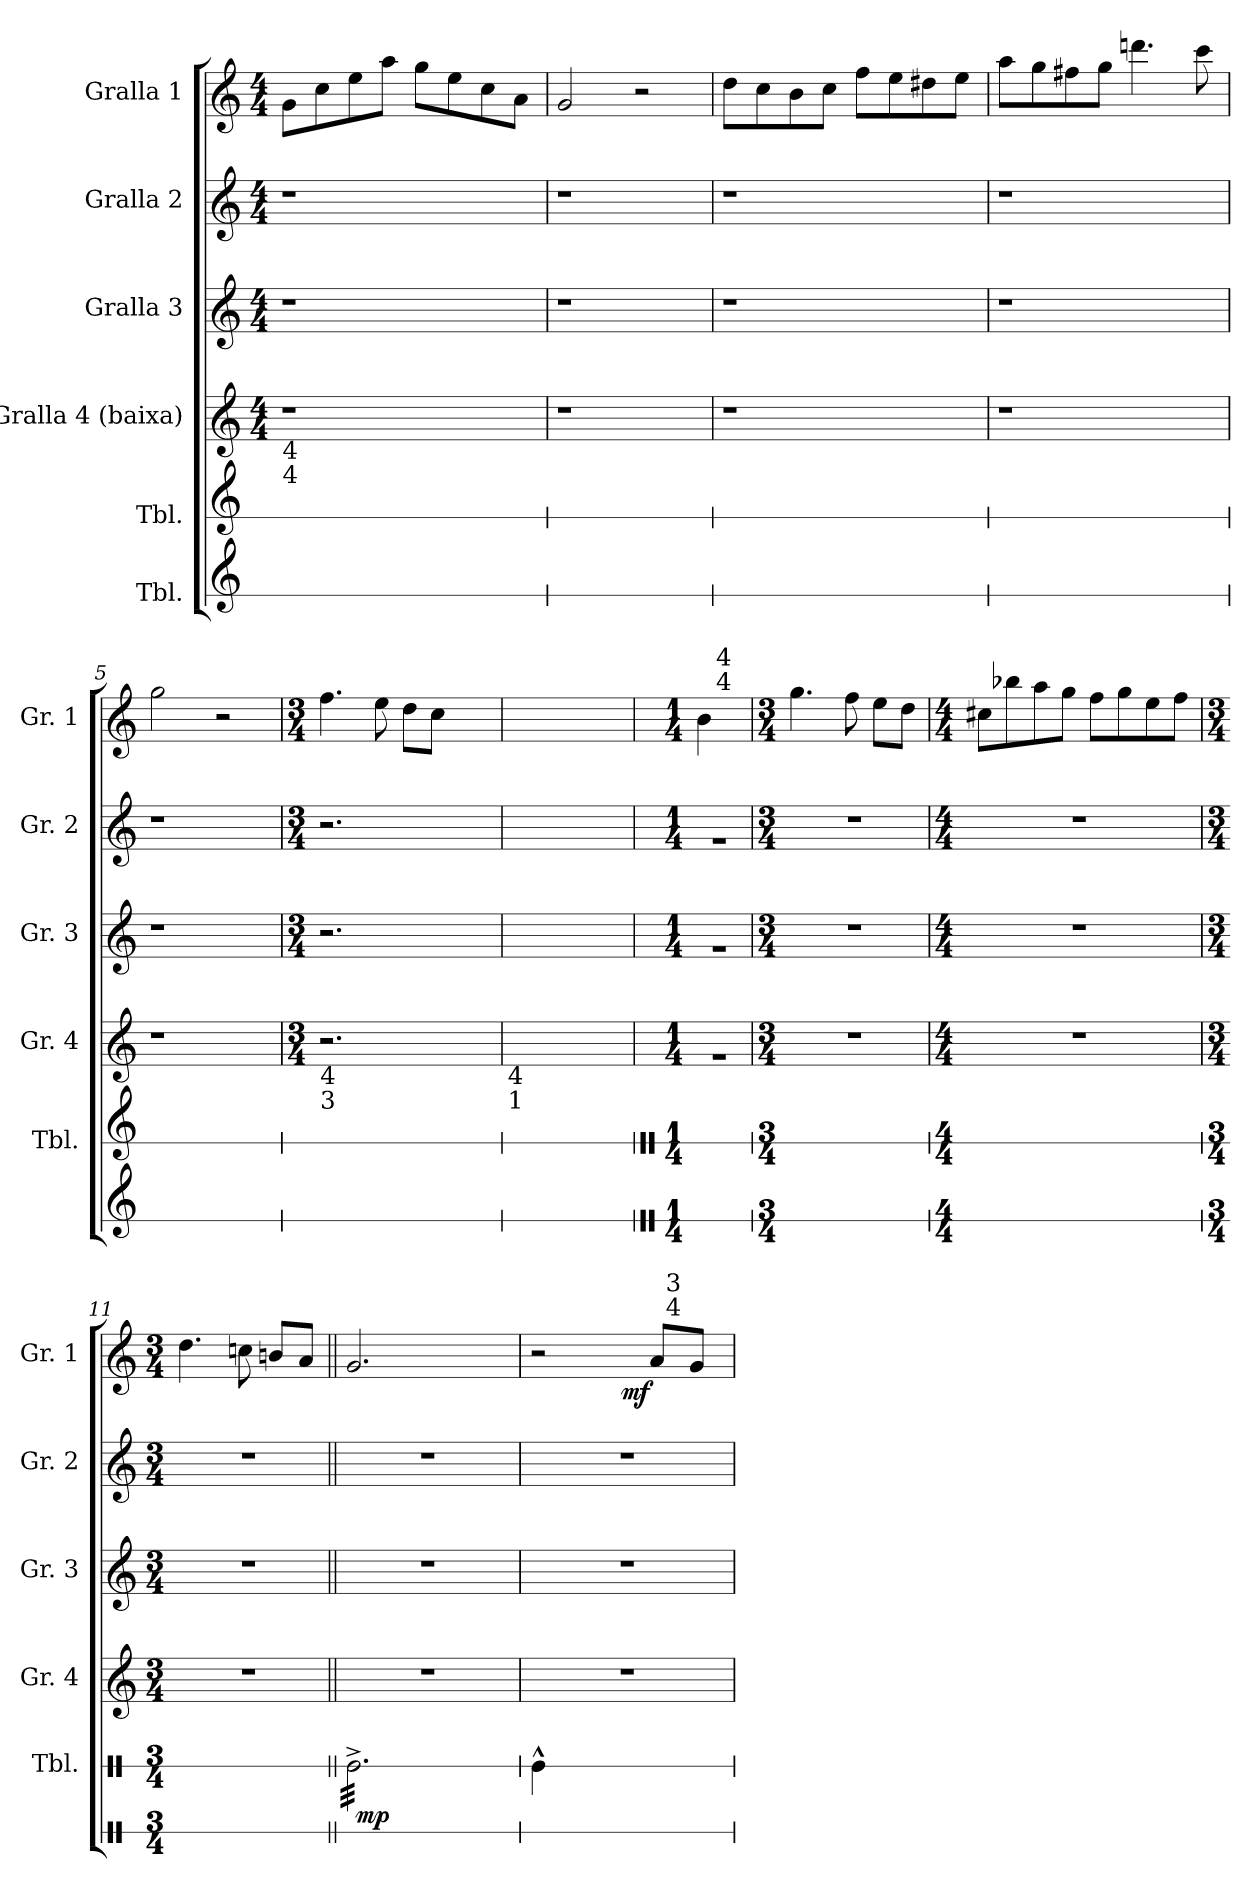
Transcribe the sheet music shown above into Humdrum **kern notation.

**kern	**kern	**dynam	**kern	**kern	**kern	**kern	**dynam
*part6	*part5	*part5	*part4	*part3	*part2	*part1	*part1
*staff6	*staff5	*staff5	*staff4	*staff3	*staff2	*staff1	*staff1
*I"Tbl.	*I"Tbl.	*	*I"Gralla 4 (baixa)	*I"Gralla 3	*I"Gralla 2	*I"Gralla 1	*
*	*I'Tbl.	*	*I'Gr. 4	*I'Gr. 3	*I'Gr. 2	*I'Gr. 1	*
*stria1	*stria1	*	*	*	*	*	*
*clefG2	*clefG2	*	*clefG2	*clefG2	*clefG2	*clefG2	*
*k[]	*k[]	*	*k[]	*k[]	*k[]	*k[]	*
*	*	*	*M4/4	*M4/4	*M4/4	*M4/4	*
*MM80	*MM80	*	*MM80	*MM80	*MM80	*MM80	*
=1	=1	=1	=1	=1	=1	=1	=1
!	!	!	!LO:TX:b:t=4	!	!	!	!
!	!	!	!LO:TX:b:t=4	!	!	!	!
1ryy	1ryy	.	1r	1r	1r	8g\L	.
.	.	.	.	.	.	8cc\	.
.	.	.	.	.	.	8ee\	.
.	.	.	.	.	.	8aa\J	.
.	.	.	.	.	.	8gg\L	.
.	.	.	.	.	.	8ee\	.
.	.	.	.	.	.	8cc\	.
.	.	.	.	.	.	8a\J	.
=2	=2	=2	=2	=2	=2	=2	=2
1ryy	1ryy	.	1r	1r	1r	2g/	.
.	.	.	.	.	.	2r	.
=3	=3	=3	=3	=3	=3	=3	=3
1ryy	1ryy	.	1r	1r	1r	8dd\L	.
.	.	.	.	.	.	8cc\	.
.	.	.	.	.	.	8b\	.
.	.	.	.	.	.	8cc\J	.
.	.	.	.	.	.	8ff\L	.
.	.	.	.	.	.	8ee\	.
.	.	.	.	.	.	8dd#X\	.
.	.	.	.	.	.	8ee\J	.
=4	=4	=4	=4	=4	=4	=4	=4
1ryy	1ryy	.	1r	1r	1r	8aa\L	.
.	.	.	.	.	.	8gg\	.
.	.	.	.	.	.	8ff#X\	.
.	.	.	.	.	.	8gg\J	.
.	.	.	.	.	.	4.dddn\	.
.	.	.	.	.	.	8ccc\	.
=5	=5	=5	=5	=5	=5	=5	=5
1ryy	1ryy	.	1r	1r	1r	2gg\	.
.	.	.	.	.	.	2r	.
=6	=6	=6	=6	=6	=6	=6	=6
*	*	*	*M3/4	*M3/4	*M3/4	*M3/4	*
!	!	!	!LO:TX:b:t=4	!	!	!	!
!	!	!	!LO:TX:b:t=3	!	!	!	!
1ryy	1ryy	.	2.r	2.r	2.r	4.ff\	.
.	.	.	.	.	.	8ee\	.
.	.	.	.	.	.	8dd\L	.
.	.	.	.	.	.	8cc\J	.
.	.	.	4ryy	4ryy	4ryy	4ryy	.
=7	=7	=7	=7	=7	=7	=7	=7
!	!	!	!LO:TX:b:t=4	!	!	!	!
!	!	!	!LO:TX:b:t=1	!	!	!	!
1ryy	1ryy	.	2.ryy	2.ryy	2.ryy	2.ryy	.
.	.	.	4ryy	4ryy	4ryy	4ryy	.
!!LO:LB:g=z
=8	=8	=8	=8	=8	=8	=8	=8
*clefX	*clefX	*	*	*	*	*	*
*M1/4	*M1/4	*	*M1/4	*M1/4	*M1/4	*M1/4	*
*	*	*	*	*	*	*^	*
4ryy	4ryy	.	4rg	4rg	4rg	4b\	16ryy	.
!	!	!	!	!	!	!	!LO:TX:a:t=4	!
!	!	!	!	!	!	!	!LO:TX:a:t=4	!
.	.	.	.	.	.	.	8.ryy	.
*	*	*	*	*	*	*v	*v	*
=9	=9	=9	=9	=9	=9	=9	=9
*M3/4	*M3/4	*	*M3/4	*M3/4	*M3/4	*M3/4	*
2.ryy	2.ryy	.	2.r	2.r	2.r	4.gg\	.
.	.	.	.	.	.	8ff\	.
.	.	.	.	.	.	8ee\L	.
.	.	.	.	.	.	8dd\J	.
=10	=10	=10	=10	=10	=10	=10	=10
*M4/4	*M4/4	*	*M4/4	*M4/4	*M4/4	*M4/4	*
1ryy	1ryy	.	1r	1r	1r	8cc#X\L	.
.	.	.	.	.	.	8bb-X\	.
.	.	.	.	.	.	8aa\	.
.	.	.	.	.	.	8gg\J	.
.	.	.	.	.	.	8ff\L	.
.	.	.	.	.	.	8gg\	.
.	.	.	.	.	.	8ee\	.
.	.	.	.	.	.	8ff\J	.
=11	=11	=11	=11	=11	=11	=11	=11
*M3/4	*M3/4	*	*M3/4	*M3/4	*M3/4	*M3/4	*
2.ryy	2.ryy	.	2.r	2.r	2.r	4.dd\	.
.	.	.	.	.	.	8ccn\	.
.	.	.	.	.	.	8bn/L	.
.	.	.	.	.	.	8a/J	.
=12||	=12||	=12||	=12||	=12||	=12||	=12||	=12||
*	*^	*	*	*	*	*^	*
*	*tremolo	*	*	*	*	*	*	*	*
2.ryy	32e^\LLL	48ryy	.	2.r	2.r	2.r	2.g/	12..ryy	.
!	!	!	!LO:DY:b	!	!	!	!	!	!
.	.	3%2ryy	mp	.	.	.	.	.	.
.	32e^\	.	.	.	.	.	.	.	.
.	32e^\	.	.	.	.	.	.	.	.
.	32e^\	.	.	.	.	.	.	.	.
.	32e^\	.	.	.	.	.	.	.	.
*	*	*	*	*	*	*	*MM120	*	*
.	.	.	.	.	.	.	.	3ryy	.
.	32e^\	.	.	.	.	.	.	.	.
.	32e^\	.	.	.	.	.	.	.	.
.	32e^\	.	.	.	.	.	.	.	.
.	32e^\	.	.	.	.	.	.	.	.
.	32e^\	.	.	.	.	.	.	.	.
.	32e^\	.	.	.	.	.	.	.	.
.	32e^\	.	.	.	.	.	.	.	.
.	32e^\	.	.	.	.	.	.	.	.
.	32e^\	.	.	.	.	.	.	.	.
.	32e^\	.	.	.	.	.	.	.	.
.	32e^\	.	.	.	.	.	.	.	.
.	.	.	.	.	.	.	.	6ryy	.
.	32e^\	.	.	.	.	.	.	.	.
.	32e^\	.	.	.	.	.	.	.	.
.	32e^\	.	.	.	.	.	.	.	.
.	32e^\	.	.	.	.	.	.	.	.
.	32e^\	.	.	.	.	.	.	.	.
.	.	.	.	.	.	.	.	12ryy	.
.	32e^\	.	.	.	.	.	.	.	.
.	32e^\	24.ryy	.	.	.	.	.	.	.
.	32e^\JJJ	.	.	.	.	.	.	.	.
*	*Xtremolo	*	*	*	*	*	*	*	*
.	.	.	.	.	.	.	.	48ryy	.
*	*v	*v	*	*	*	*	*	*	*
=13	=13	=13	=13	=13	=13	=13	=13	=13
*	*	*	*	*	*	*	*^	*
2.ryy	4e^^\	.	2.r	2.r	2.r	2r	3ryy	3ryy	.
.	2ryy	.	.	.	.	.	.	.	.
.	.	.	.	.	.	.	24.ryy	6ryy	.
!	!	!	!	!	!	!	!	!	!LO:DY:b
.	.	.	.	.	.	.	3ryy	.	mf
.	.	.	.	.	.	8a/L	.	24ryy	.
!	!	!	!	!	!	!	!	!LO:TX:a:t=4	!
!	!	!	!	!	!	!	!	!LO:TX:a:t=3	!
.	.	.	.	.	.	.	.	6ryy	.
.	.	.	.	.	.	8g/J	.	.	.
.	.	.	.	.	.	.	.	24ryy	.
.	.	.	.	.	.	.	48ryy	.	.
*	*	*	*	*	*	*v	*v	*v	*
=	=	=	=	=	=	=	=
*-	*-	*-	*-	*-	*-	*-	*-
